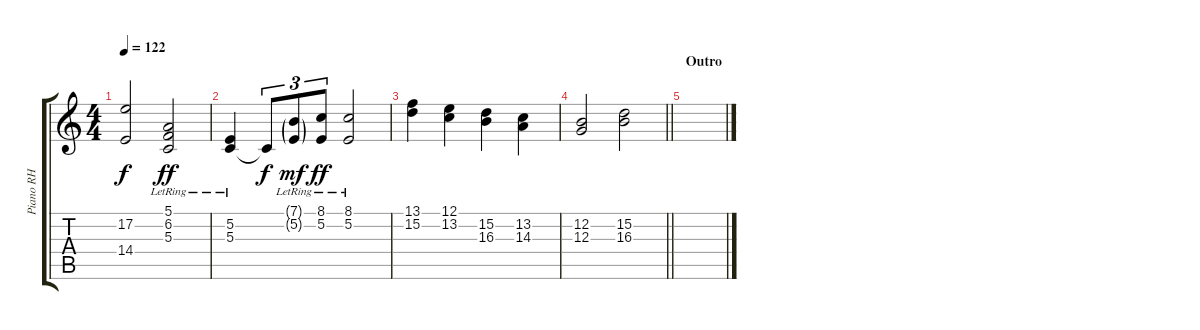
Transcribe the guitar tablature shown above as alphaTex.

\track ("Piano RH" "Piano RH") {instrument acousticgrandpiano}
\staff {score tabs}
\tuning (E4 B3 G3 D3 A2 E2) {hide}
\ts (4 4)
\tempo 122
\clef g2
\ks c
(17.2{t} 14.4{t}).2{dy f} (5.1{lr} 6.2{lr} 5.3).2{dy ff} |
(5.2{lr} 5.3{lr}).4 5.3{t}.8{tu (3 2) dy f} (7.1{g lr} 5.2{g lr}).8{tu (3 2) dy mf} (8.1{lr} 5.2{lr}).8{tu (3 2) dy ff} (8.1{lr} 5.2{lr}).2 |
(13.1 15.2).4 (12.1 13.2).4 (15.2 16.3).4 (13.2 14.3).4 |
\barLineRight lightlight
(12.2 12.3).2 (15.2 16.3).2 |
\section ("" "Outro")
